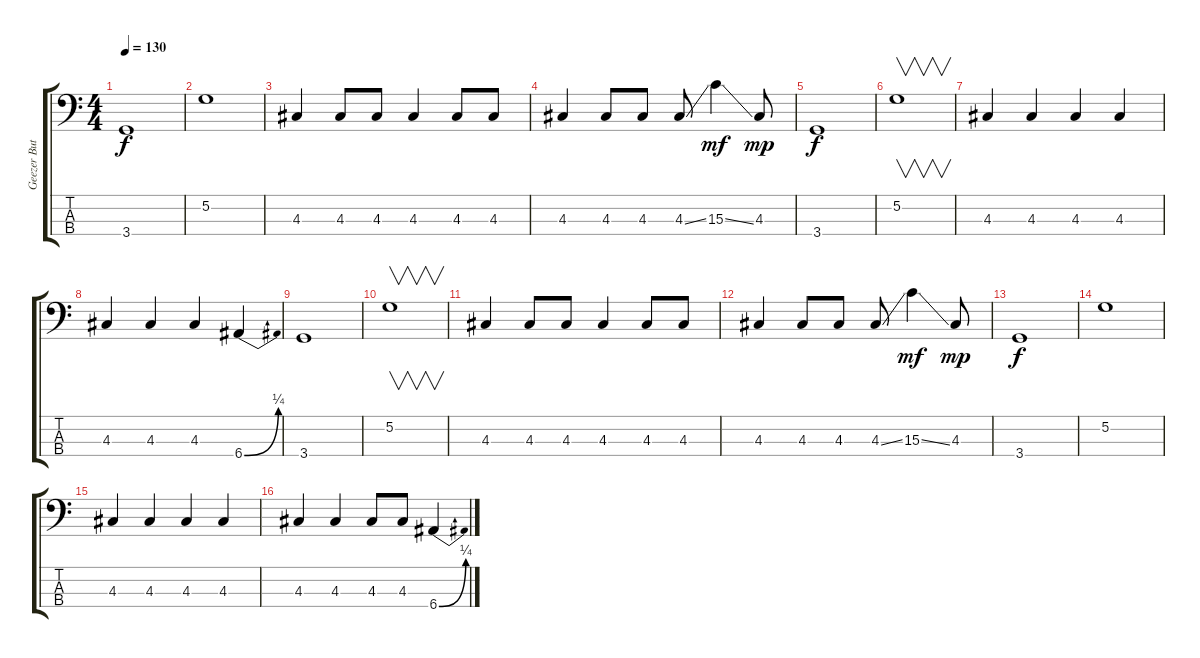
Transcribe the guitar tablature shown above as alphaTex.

\track ("Geezer Butler" "Geezer But") {instrument slapbass2}
\staff {score tabs}
\tuning (G2 D2 A1 E1) {hide}
\ts (4 4)
\tempo 130
\clef f4
\ks c
3.4.1{dy f} |
5.2.1 |
4.3.4 4.3.8 4.3.8 4.3.4 4.3.8 4.3.8 |
4.3.4 4.3.8 4.3.8 4.3{ss}.8 15.3{ss}.4{dy mf} 4.3.8{dy mp} |
3.4.1{dy f} |
5.2.1{v} |
4.3.4 4.3.4 4.3.4 4.3.4 |
4.3.4 4.3.4 4.3.4 6.4{be (bend 0 0 60 1)}.4 |
3.4.1 |
5.2.1{v} |
4.3.4 4.3.8 4.3.8 4.3.4 4.3.8 4.3.8 |
4.3.4 4.3.8 4.3.8 4.3{ss}.8 15.3{ss}.4{dy mf} 4.3.8{dy mp} |
3.4.1{dy f} |
5.2.1 |
4.3.4 4.3.4 4.3.4 4.3.4 |
4.3.4 4.3.4 4.3.8 4.3.8 6.4{be (bend 0 0 60 1)}.4
